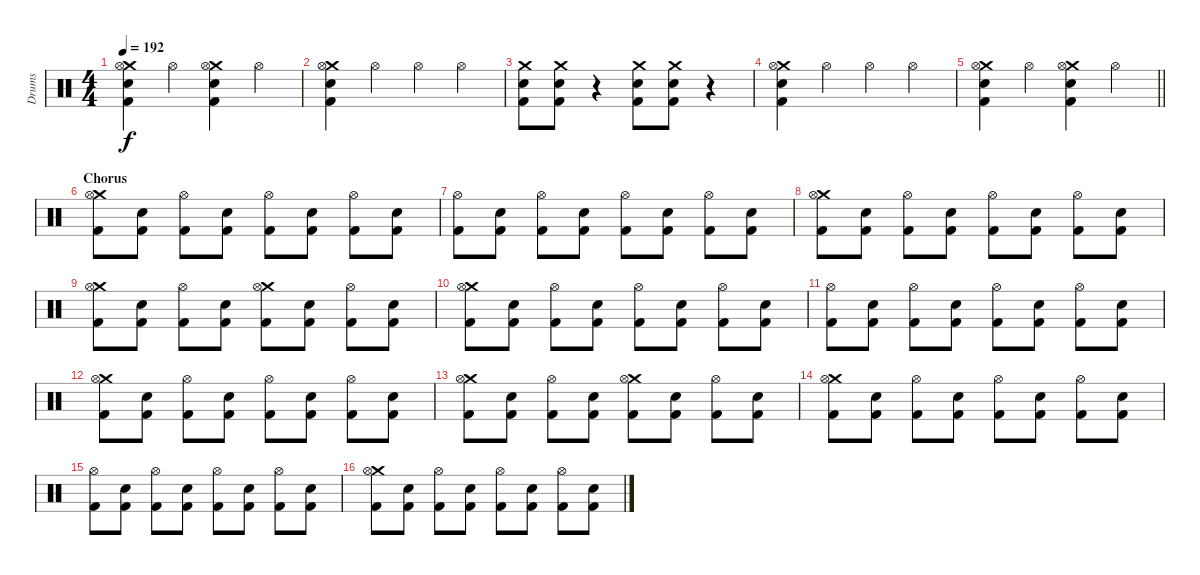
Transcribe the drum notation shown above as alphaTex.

\track ("Drums" "Drums") {instrument percussion}
\staff {score}
\articulation defaults
\ts (4 4)
\tempo 192
\clef neutral
\ks c
("Crash medium (hit)" "Hi-Hat (open)" "Electric Snare (hit)" "Kick (hit) 2").4{dy f} "Hi-Hat (open)".4 ("Crash medium (hit)" "Hi-Hat (open)" "Electric Snare (hit)" "Kick (hit) 2").4 "Hi-Hat (open)".4 |
("Crash medium (hit)" "Hi-Hat (open)" "Electric Snare (hit)" "Kick (hit) 2").4 "Hi-Hat (open)".4 "Hi-Hat (open)".4 "Hi-Hat (open)".4 |
("Crash medium (hit)" "Electric Snare (hit)" "Kick (hit) 2").8 ("Crash medium (hit)" "Electric Snare (hit)" "Kick (hit) 2").8 r.4 ("Crash medium (hit)" "Electric Snare (hit)" "Kick (hit) 2").8 ("Crash medium (hit)" "Electric Snare (hit)" "Kick (hit) 2").8 r.4 |
("Crash medium (hit)" "Hi-Hat (open)" "Electric Snare (hit)" "Kick (hit) 2").4 "Hi-Hat (open)".4 "Hi-Hat (open)".4 "Hi-Hat (open)".4 |
\barLineRight lightlight
("Crash medium (hit)" "Hi-Hat (open)" "Electric Snare (hit)" "Kick (hit) 2").4 "Hi-Hat (open)".4 ("Crash medium (hit)" "Hi-Hat (open)" "Electric Snare (hit)" "Kick (hit) 2").4 "Hi-Hat (open)".4 |
\section ("" "Chorus")
("Crash medium (hit)" "Hi-Hat (open)" "Kick (hit) 2").8 ("Electric Snare (hit)" "Kick (hit) 2").8 ("Hi-Hat (open)" "Kick (hit) 2").8 ("Electric Snare (hit)" "Kick (hit) 2").8 ("Hi-Hat (open)" "Kick (hit) 2").8 ("Electric Snare (hit)" "Kick (hit) 2").8 ("Hi-Hat (open)" "Kick (hit) 2").8 ("Electric Snare (hit)" "Kick (hit) 2").8 |
("Hi-Hat (open)" "Kick (hit) 2").8 ("Electric Snare (hit)" "Kick (hit) 2").8 ("Hi-Hat (open)" "Kick (hit) 2").8 ("Electric Snare (hit)" "Kick (hit) 2").8 ("Hi-Hat (open)" "Kick (hit) 2").8 ("Electric Snare (hit)" "Kick (hit) 2").8 ("Hi-Hat (open)" "Kick (hit) 2").8 ("Electric Snare (hit)" "Kick (hit) 2").8 |
("Crash medium (hit)" "Hi-Hat (open)" "Kick (hit) 2").8 ("Electric Snare (hit)" "Kick (hit) 2").8 ("Hi-Hat (open)" "Kick (hit) 2").8 ("Electric Snare (hit)" "Kick (hit) 2").8 ("Hi-Hat (open)" "Kick (hit) 2").8 ("Electric Snare (hit)" "Kick (hit) 2").8 ("Hi-Hat (open)" "Kick (hit) 2").8 ("Electric Snare (hit)" "Kick (hit) 2").8 |
("Crash medium (hit)" "Hi-Hat (open)" "Kick (hit) 2").8 ("Electric Snare (hit)" "Kick (hit) 2").8 ("Hi-Hat (open)" "Kick (hit) 2").8 ("Electric Snare (hit)" "Kick (hit) 2").8 ("Crash medium (hit)" "Hi-Hat (open)" "Kick (hit) 2").8 ("Electric Snare (hit)" "Kick (hit) 2").8 ("Hi-Hat (open)" "Kick (hit) 2").8 ("Electric Snare (hit)" "Kick (hit) 2").8 |
("Crash medium (hit)" "Hi-Hat (open)" "Kick (hit) 2").8 ("Electric Snare (hit)" "Kick (hit) 2").8 ("Hi-Hat (open)" "Kick (hit) 2").8 ("Electric Snare (hit)" "Kick (hit) 2").8 ("Hi-Hat (open)" "Kick (hit) 2").8 ("Electric Snare (hit)" "Kick (hit) 2").8 ("Hi-Hat (open)" "Kick (hit) 2").8 ("Electric Snare (hit)" "Kick (hit) 2").8 |
("Hi-Hat (open)" "Kick (hit) 2").8 ("Electric Snare (hit)" "Kick (hit) 2").8 ("Hi-Hat (open)" "Kick (hit) 2").8 ("Electric Snare (hit)" "Kick (hit) 2").8 ("Hi-Hat (open)" "Kick (hit) 2").8 ("Electric Snare (hit)" "Kick (hit) 2").8 ("Hi-Hat (open)" "Kick (hit) 2").8 ("Electric Snare (hit)" "Kick (hit) 2").8 |
("Crash medium (hit)" "Hi-Hat (open)" "Kick (hit) 2").8 ("Electric Snare (hit)" "Kick (hit) 2").8 ("Hi-Hat (open)" "Kick (hit) 2").8 ("Electric Snare (hit)" "Kick (hit) 2").8 ("Hi-Hat (open)" "Kick (hit) 2").8 ("Electric Snare (hit)" "Kick (hit) 2").8 ("Hi-Hat (open)" "Kick (hit) 2").8 ("Electric Snare (hit)" "Kick (hit) 2").8 |
("Crash medium (hit)" "Hi-Hat (open)" "Kick (hit) 2").8 ("Electric Snare (hit)" "Kick (hit) 2").8 ("Hi-Hat (open)" "Kick (hit) 2").8 ("Electric Snare (hit)" "Kick (hit) 2").8 ("Crash medium (hit)" "Hi-Hat (open)" "Kick (hit) 2").8 ("Electric Snare (hit)" "Kick (hit) 2").8 ("Hi-Hat (open)" "Kick (hit) 2").8 ("Electric Snare (hit)" "Kick (hit) 2").8 |
("Crash medium (hit)" "Hi-Hat (open)" "Kick (hit) 2").8 ("Electric Snare (hit)" "Kick (hit) 2").8 ("Hi-Hat (open)" "Kick (hit) 2").8 ("Electric Snare (hit)" "Kick (hit) 2").8 ("Hi-Hat (open)" "Kick (hit) 2").8 ("Electric Snare (hit)" "Kick (hit) 2").8 ("Hi-Hat (open)" "Kick (hit) 2").8 ("Electric Snare (hit)" "Kick (hit) 2").8 |
("Hi-Hat (open)" "Kick (hit) 2").8 ("Electric Snare (hit)" "Kick (hit) 2").8 ("Hi-Hat (open)" "Kick (hit) 2").8 ("Electric Snare (hit)" "Kick (hit) 2").8 ("Hi-Hat (open)" "Kick (hit) 2").8 ("Electric Snare (hit)" "Kick (hit) 2").8 ("Hi-Hat (open)" "Kick (hit) 2").8 ("Electric Snare (hit)" "Kick (hit) 2").8 |
("Crash medium (hit)" "Hi-Hat (open)" "Kick (hit) 2").8 ("Electric Snare (hit)" "Kick (hit) 2").8 ("Hi-Hat (open)" "Kick (hit) 2").8 ("Electric Snare (hit)" "Kick (hit) 2").8 ("Hi-Hat (open)" "Kick (hit) 2").8 ("Electric Snare (hit)" "Kick (hit) 2").8 ("Hi-Hat (open)" "Kick (hit) 2").8 ("Electric Snare (hit)" "Kick (hit) 2").8
